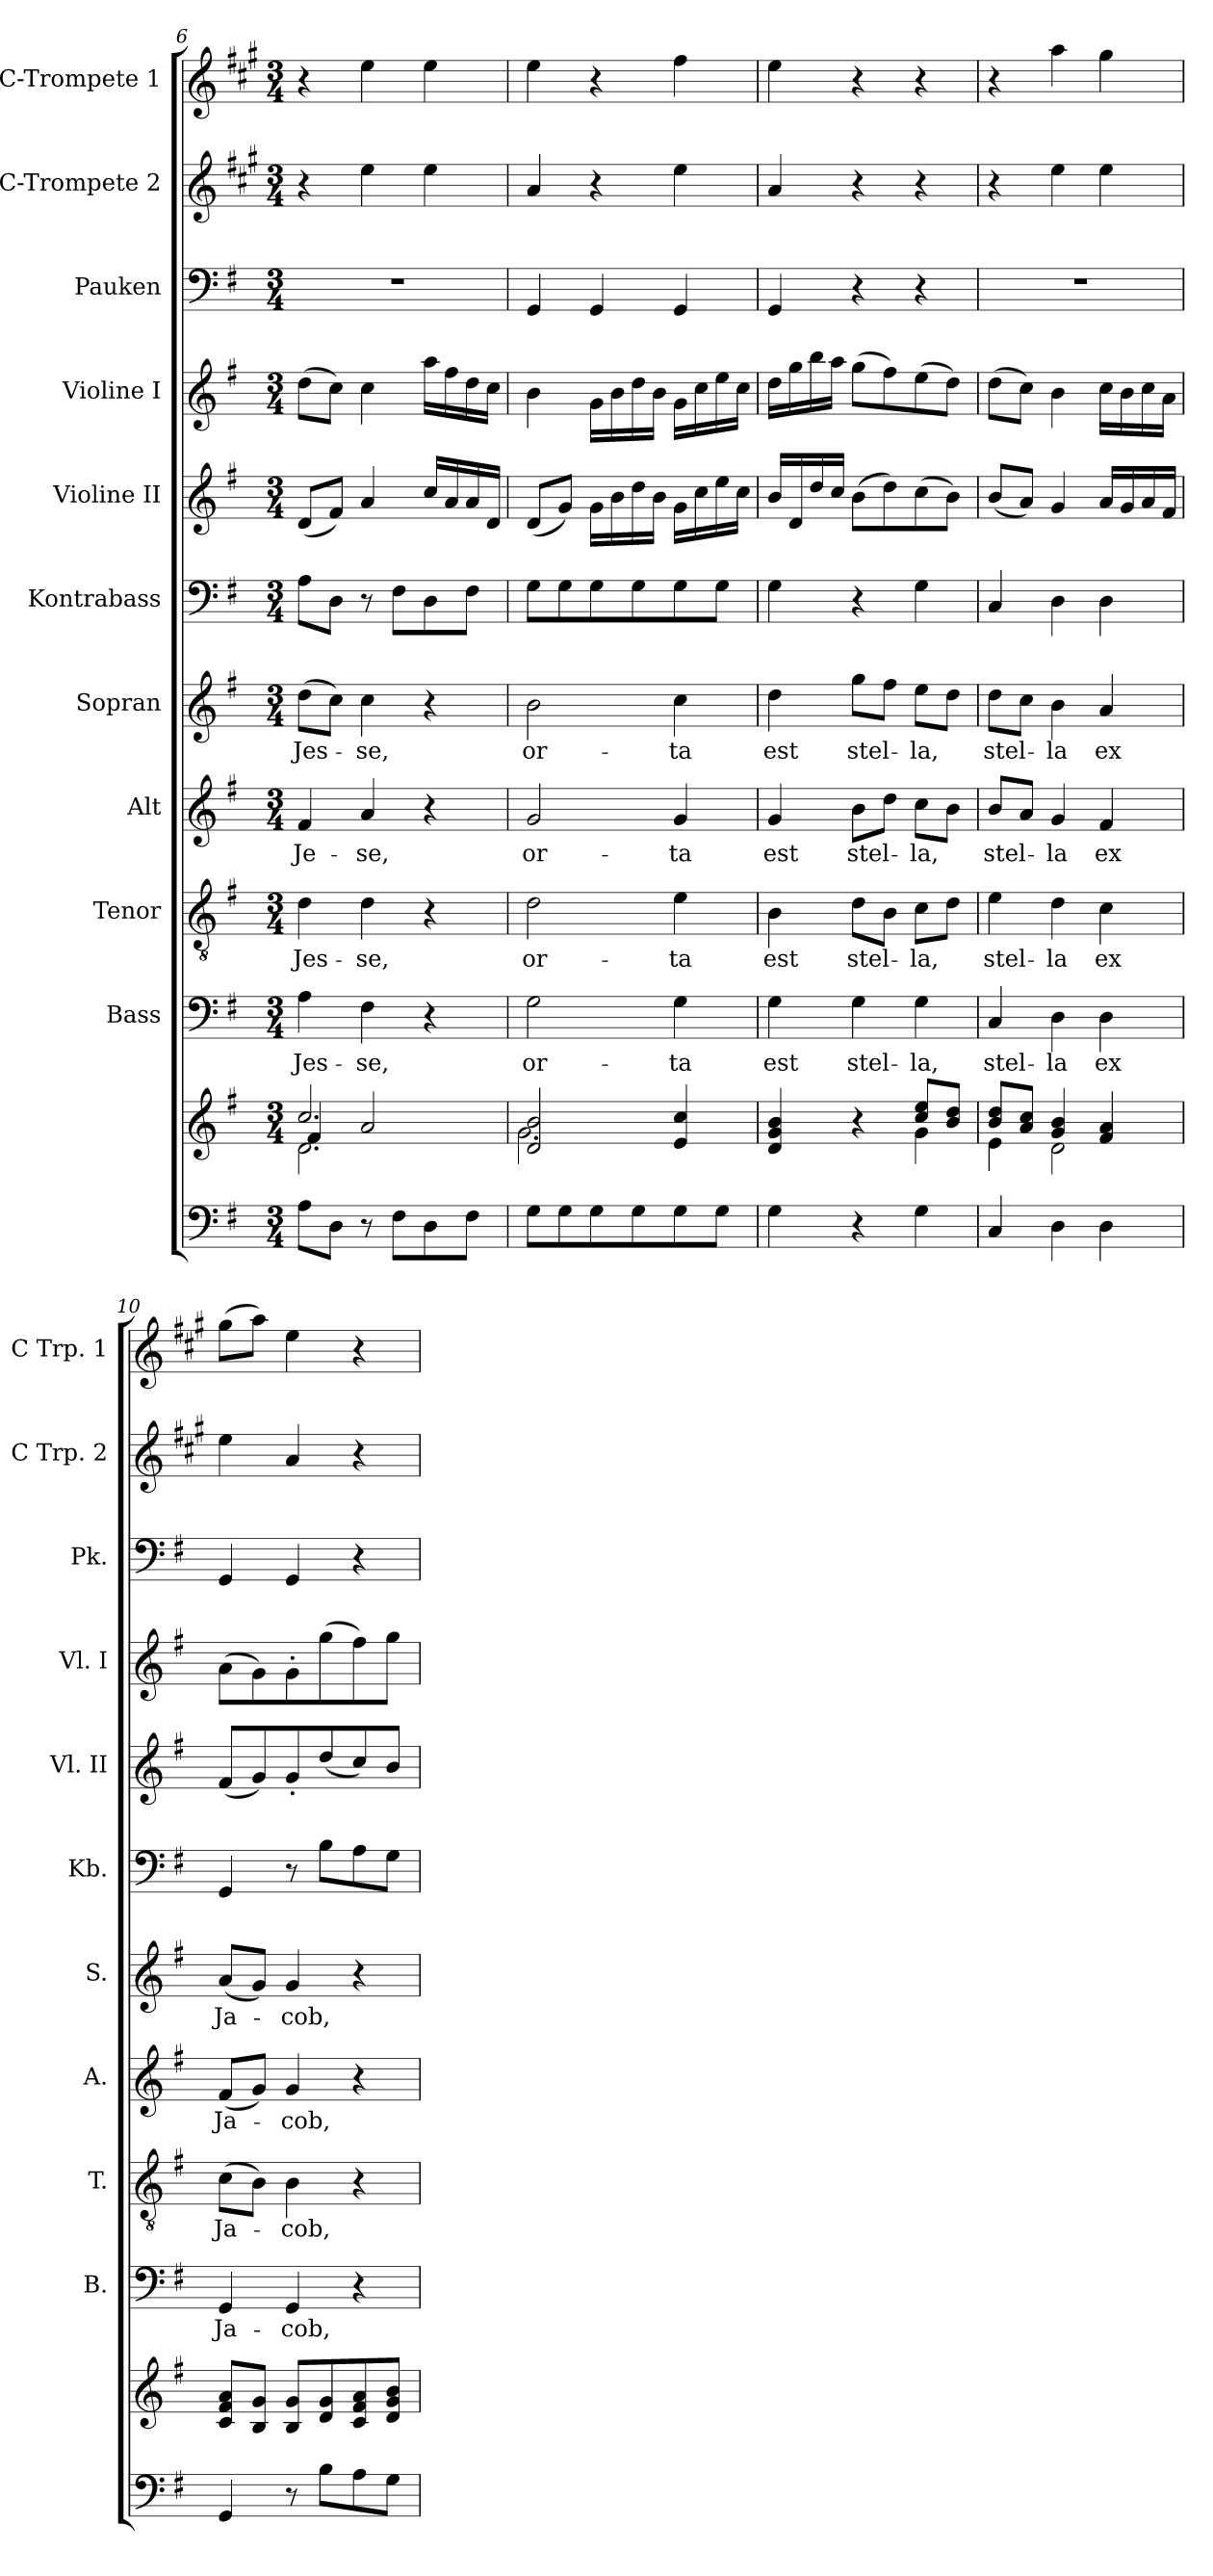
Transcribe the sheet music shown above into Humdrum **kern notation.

**kern	**kern	**kern	**text	**kern	**text	**kern	**text	**kern	**text	**kern	**kern	**kern	**kern	**kern	**kern
*part11	*part11	*part10	*part10	*part9	*part9	*part8	*part8	*part7	*part7	*part6	*part5	*part4	*part3	*part2	*part1
*staff12	*staff11	*staff10	*staff10	*staff9	*staff9	*staff8	*staff8	*staff7	*staff7	*staff6	*staff5	*staff4	*staff3	*staff2	*staff1
*	*	*I"Bass	*	*I"Tenor	*	*I"Alt	*	*I"Sopran	*	*I"Kontrabass	*I"Violine II	*I"Violine I	*I"Pauken	*I"C-Trompete 2	*I"C-Trompete 1
*	*	*I'B.	*	*I'T.	*	*I'A.	*	*I'S.	*	*I'Kb.	*I'Vl. II	*I'Vl. I	*I'Pk.	*I'C Trp. 2	*I'C Trp. 1
!!LO:PB:g=z
*clefF4	*clefG2	*clefF4	*	*clefGv2	*	*clefG2	*	*clefG2	*	*clefF4	*clefG2	*clefG2	*clefF4	*clefG2	*clefG2
*	*	*	*	*	*	*	*	*	*	*ITrd7c12	*	*	*	*ITrd1c2	*ITrd1c2
*k[f#]	*k[f#]	*k[f#]	*	*k[f#]	*	*k[f#]	*	*k[f#]	*	*k[f#]	*k[f#]	*k[f#]	*k[f#]	*k[f#]	*k[f#]
*G:	*G:	*G:	*	*G:	*	*G:	*	*G:	*	*G:	*G:	*G:	*G:	*G:	*G:
*M3/4	*M3/4	*M3/4	*	*M3/4	*	*M3/4	*	*M3/4	*	*M3/4	*M3/4	*M3/4	*M3/4	*M3/4	*M3/4
=6	=6	=6	=6	=6	=6	=6	=6	=6	=6	=6	=6	=6	=6	=6	=6
*	*^	*	*	*	*	*	*	*	*	*	*	*	*	*	*
*	*	*^	*	*	*	*	*	*	*	*	*	*	*	*	*	*
!	!	!	!	!	!LO:LY:b	!	!LO:LY:b	!	!LO:LY:b	!	!LO:LY:b	!	!	!	!	!	!
8A\L	2.cc/	2.d\	4f#/	4A\	Jes-	4d\	Jes-	4f#/	Je-	(>8dd\L	Jes-	8AA\L	(<8d/L	(>8dd\L	2.r	4r	4r
8D\J	.	.	.	.	.	.	.	.	.	8cc\J)	.	8DD\J	8f#/J)	8cc\J)	.	.	.
!	!	!	!	!	!LO:LY:b	!	!LO:LY:b	!	!LO:LY:b	!	!LO:LY:b	!	!	!	!	!	!
8r	.	.	2a/	4F#\	-se,	4d\	-se,	4a/	-se,	4cc\	-se,	8r	4a/	4cc\	.	4dd\	4dd\
8F#\L	.	.	.	.	.	.	.	.	.	.	.	8FF#\L	.	.	.	.	.
8D\	.	.	.	4r	.	4r	.	4r	.	4r	.	8DD\	16cc/LL	16aa\LL	.	4dd\	4dd\
.	.	.	.	.	.	.	.	.	.	.	.	.	16a/	16ff#\	.	.	.
8F#\J	.	.	.	.	.	.	.	.	.	.	.	8FF#\J	16a/	16dd\	.	.	.
.	.	.	.	.	.	.	.	.	.	.	.	.	16d/JJ	16cc\JJ	.	.	.
*	*	*v	*v	*	*	*	*	*	*	*	*	*	*	*	*	*	*
=7	=7	=7	=7	=7	=7	=7	=7	=7	=7	=7	=7	=7	=7	=7	=7	=7
!	!	!	!	!LO:LY:b	!	!LO:LY:b	!	!LO:LY:b	!	!LO:LY:b	!	!	!	!	!	!
8G\L	2d/ 2b/	2.g\	2G\	or-	2d\	or-	2g/	or-	2b\	or-	8GG\L	(<8d/L	4b\	4GG/	4g/	4dd\
8G\	.	.	.	.	.	.	.	.	.	.	8GG\	8g/J)	.	.	.	.
8G\	.	.	.	.	.	.	.	.	.	.	8GG\	16g\LL	16g\LL	4GG/	4r	4r
.	.	.	.	.	.	.	.	.	.	.	.	16b\	16b\	.	.	.
8G\	.	.	.	.	.	.	.	.	.	.	8GG\	16dd\	16dd\	.	.	.
.	.	.	.	.	.	.	.	.	.	.	.	16b\JJ	16b\JJ	.	.	.
!	!	!	!	!LO:LY:b	!	!LO:LY:b	!	!LO:LY:b	!	!LO:LY:b	!	!	!	!	!	!
8G\	4e/ 4cc/	.	4G\	-ta	4e\	-ta	4g/	-ta	4cc\	-ta	8GG\	16g\LL	16g\LL	4GG/	4dd\	4ee\
.	.	.	.	.	.	.	.	.	.	.	.	16cc\	16cc\	.	.	.
8G\J	.	.	.	.	.	.	.	.	.	.	8GG\J	16ee\	16ee\	.	.	.
.	.	.	.	.	.	.	.	.	.	.	.	16cc\JJ	16cc\JJ	.	.	.
=8	=8	=8	=8	=8	=8	=8	=8	=8	=8	=8	=8	=8	=8	=8	=8	=8
!	!	!	!	!LO:LY:b	!	!LO:LY:b	!	!LO:LY:b	!	!LO:LY:b	!	!	!	!	!	!
4G\	4d/ 4g/ 4b/	2ryy	4G\	est	4B\	est	4g/	est	4dd\	est	4GG\	16b/LL	16dd\LL	4GG/	4g/	4dd\
.	.	.	.	.	.	.	.	.	.	.	.	16d/	16gg\	.	.	.
.	.	.	.	.	.	.	.	.	.	.	.	16dd/	16bb\	.	.	.
.	.	.	.	.	.	.	.	.	.	.	.	16cc/JJ	16aa\JJ	.	.	.
!	!	!	!	!LO:LY:b	!	!LO:LY:b	!	!LO:LY:b	!	!LO:LY:b	!	!	!	!	!	!
4r	4r	.	4G\	stel-	8d\L	stel-	8b\L	stel-	8gg\L	stel-	4r	(>8b\L	(>8gg\L	4r	4r	4r
.	.	.	.	.	8B\J	.	8dd\J	.	8ff#\J	.	.	8dd\)	8ff#\)	.	.	.
!	!	!	!	!LO:LY:b	!	!LO:LY:b	!	!LO:LY:b	!	!LO:LY:b	!	!	!	!	!	!
4G\	8cc/ 8ee/L	4g\	4G\	-la,	8c\L	-la,	8cc\L	-la,	8ee\L	-la,	4GG\	(>8cc\	(>8ee\	4r	4r	4r
.	8b/ 8dd/J	.	.	.	8d\J	.	8b\J	.	8dd\J	.	.	8b\J)	8dd\J)	.	.	.
=9	=9	=9	=9	=9	=9	=9	=9	=9	=9	=9	=9	=9	=9	=9	=9	=9
!	!	!	!	!LO:LY:b	!	!LO:LY:b	!	!LO:LY:b	!	!LO:LY:b	!	!	!	!	!	!
4C/	8b/ 8dd/L	4e\	4C/	stel-	4e\	stel-	8b/L	stel-	8dd\L	stel-	4CC/	(<8b/L	(>8dd\L	2.r	4r	4r
.	8a/ 8cc/J	.	.	.	.	.	8a/J	.	8cc\J	.	.	8a/J)	8cc\J)	.	.	.
!	!	!	!	!LO:LY:b	!	!LO:LY:b	!	!LO:LY:b	!	!LO:LY:b	!	!	!	!	!	!
4D\	4g/ 4b/	2d\	4D\	-la	4d\	-la	4g/	-la	4b\	-la	4DD\	4g/	4b\	.	4dd\	4gg\
!	!	!	!	!LO:LY:b	!	!LO:LY:b	!	!LO:LY:b	!	!LO:LY:b	!	!	!	!	!	!
4D\	4f#/ 4a/	.	4D\	ex	4c\	ex	4f#/	ex	4a/	ex	4DD\	16a/LL	16cc\LL	.	4dd\	4ff#\
.	.	.	.	.	.	.	.	.	.	.	.	16g/	16b\	.	.	.
.	.	.	.	.	.	.	.	.	.	.	.	16a/	16cc\	.	.	.
.	.	.	.	.	.	.	.	.	.	.	.	16f#/JJ	16a\JJ	.	.	.
*	*v	*v	*	*	*	*	*	*	*	*	*	*	*	*	*	*
=10	=10	=10	=10	=10	=10	=10	=10	=10	=10	=10	=10	=10	=10	=10	=10
!	!	!	!LO:LY:b	!	!LO:LY:b	!	!LO:LY:b	!	!LO:LY:b	!	!	!	!	!	!
4GG/	8c/ 8f#/ 8a/L	4GG/	Ja-	(>8c\L	Ja-	(<8f#/L	Ja-	(<8a/L	Ja-	4GGG/	(<8f#/L	(>8a\L	4GG/	4dd\	(>8ff#\L
.	8B/ 8g/J	.	.	8B\J)	.	8g/J)	.	8g/J)	.	.	8g/)	8g\)	.	.	8gg\J)
!	!	!	!LO:LY:b	!	!LO:LY:b	!	!LO:LY:b	!	!LO:LY:b	!	!	!	!	!	!
8r	8B/ 8g/L	4GG/	-cob,	4B\	-cob,	4g/	-cob,	4g/	-cob,	8r	8g'</	8g'>\	4GG/	4g/	4dd\
8B\L	8d/ 8g/	.	.	.	.	.	.	.	.	8BB\L	(<8dd/	(>8gg\	.	.	.
8A\	8c/ 8f#/ 8a/	4r	.	4r	.	4r	.	4r	.	8AA\	8cc/)	8ff#\)	4r	4r	4r
8G\J	8d/ 8g/ 8b/J	.	.	.	.	.	.	.	.	8GG\J	8b/J	8gg\J	.	.	.
=	=	=	=	=	=	=	=	=	=	=	=	=	=	=	=
*-	*-	*-	*-	*-	*-	*-	*-	*-	*-	*-	*-	*-	*-	*-	*-
